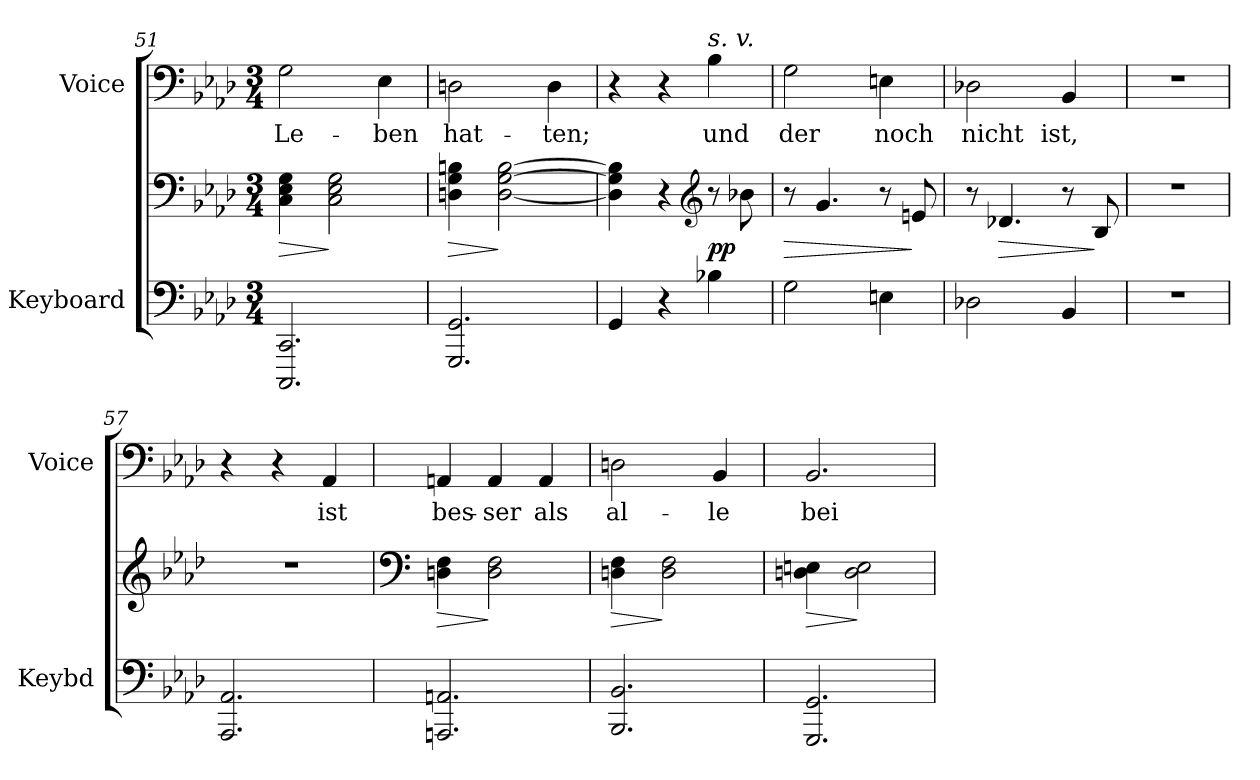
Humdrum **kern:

**kern	**kern	**dynam	**kern	**text
*part2	*part2	*part2	*part1	*part1
*staff3	*staff2	*staff2/3	*staff1	*staff1
*I"Keyboard	*	*	*I"Voice	*
*I'Keybd	*	*	*I'Voice	*
*clefF4	*clefF4	*	*clefF4	*
*k[b-e-a-d-]	*k[b-e-a-d-]	*	*k[b-e-a-d-]	*
*A-:	*A-:	*	*A-:	*
*M3/4	*M3/4	*	*M3/4	*
=51	=51	=51	=51	=51
!	!	!LO:HP:b	!	!
!	!	!	!	!LO:LY:b:color=#000000
2.CCCi/ 2.CCi	4Ci\ 4E-i 4Gi	>	2Gi\	Le-
.	2Ci\ 2E-i 2Gi	]	.	.
!	!	!	!	!LO:LY:b:color=#000000
.	.	.	4E-i\	-ben
=52	=52	=52	=52	=52
!	!	!LO:HP:b	!	!
!	!	!	!	!LO:LY:b:color=#000000
2.GGGi/ 2.GGi	4Dni\ 4Gi 4Bni	>	2Dni\	hat-
.	[2Di\ [2Gi [2Bi	]	.	.
!	!	!	!	!LO:LY:b:color=#000000
.	.	.	4Di\	-ten;
=53	=53	=53	=53	=53
4GGi/	4Di\] 4Gi] 4Bi]	.	4r	.
4r	4r	.	4r	.
*	*clefG2	*	*	*
!	!	!	!LO:TX:a:i:t=s. v.	!
!	!	!	!	!LO:LY:b:color=#000000
4B-Xi\	8r	pp	4B-i\	und
.	8b-Xi\	.	.	.
!!LO:PB:g=z
=54	=54	=54	=54	=54
!	!	!LO:HP:b	!	!
!	!	!	!	!LO:LY:b:color=#000000
2Gi\	8r	>	2Gi\	der
.	4.gi/	.	.	.
!	!	!	!	!LO:LY:b:color=#000000
4Eni\	8r	.	4Eni\	noch
.	8eni/	]	.	.
=55	=55	=55	=55	=55
!	!	!	!	!LO:LY:b:color=#000000
2D-Xi\	8r	.	2D-Xi\	nicht
!	!	!LO:HP:b	!	!
.	4.d-Xi/	>	.	.
!	!	!	!	!LO:LY:b:color=#000000
4BB-i/	8r	.	4BB-i/	ist,
.	8B-i/	]	.	.
=56	=56	=56	=56	=56
!LO:N:vis=1	!LO:N:vis=1	!	!LO:N:vis=1	!
2.r	2.r	.	2.r	.
=57	=57	=57	=57	=57
!	!LO:N:vis=1	!	!	!
2.AAA-i/ 2.AA-i	2.r	.	4r	.
.	.	.	4r	.
!	!	!	!	!LO:LY:b:color=#000000
.	.	.	4AA-i/	ist
=58	=58	=58	=58	=58
*	*clefF4	*	*	*
!	!	!LO:HP:b	!	!
!	!	!	!	!LO:LY:b:color=#000000
2.AAAni/ 2.AAni	4Dni\ 4Fi	>	4AAni/	bes-
!	!	!	!	!LO:LY:b:color=#000000
.	2Di\ 2Fi	]	4AAi/	-ser
!	!	!	!	!LO:LY:b:color=#000000
.	.	.	4AAi/	als
=59	=59	=59	=59	=59
!	!	!LO:HP:b	!	!
!	!	!	!	!LO:LY:b:color=#000000
2.BBB-i/ 2.BB-i	4Dni\ 4Fi	>	2Dni\	al-
.	2Di\ 2Fi	]	.	.
!	!	!	!	!LO:LY:b:color=#000000
.	.	.	4BB-i/	-le
!!LO:LB:g=z
=60	=60	=60	=60	=60
!	!	!LO:HP:b	!	!
!	!	!	!	!LO:LY:b:color=#000000
2.GGGi/ 2.GGi	4Dni\ 4Eni	>	2.BB-i/	bei-
.	2Di\ 2Ei	]	.	.
=	=	=	=	=
*-	*-	*-	*-	*-
